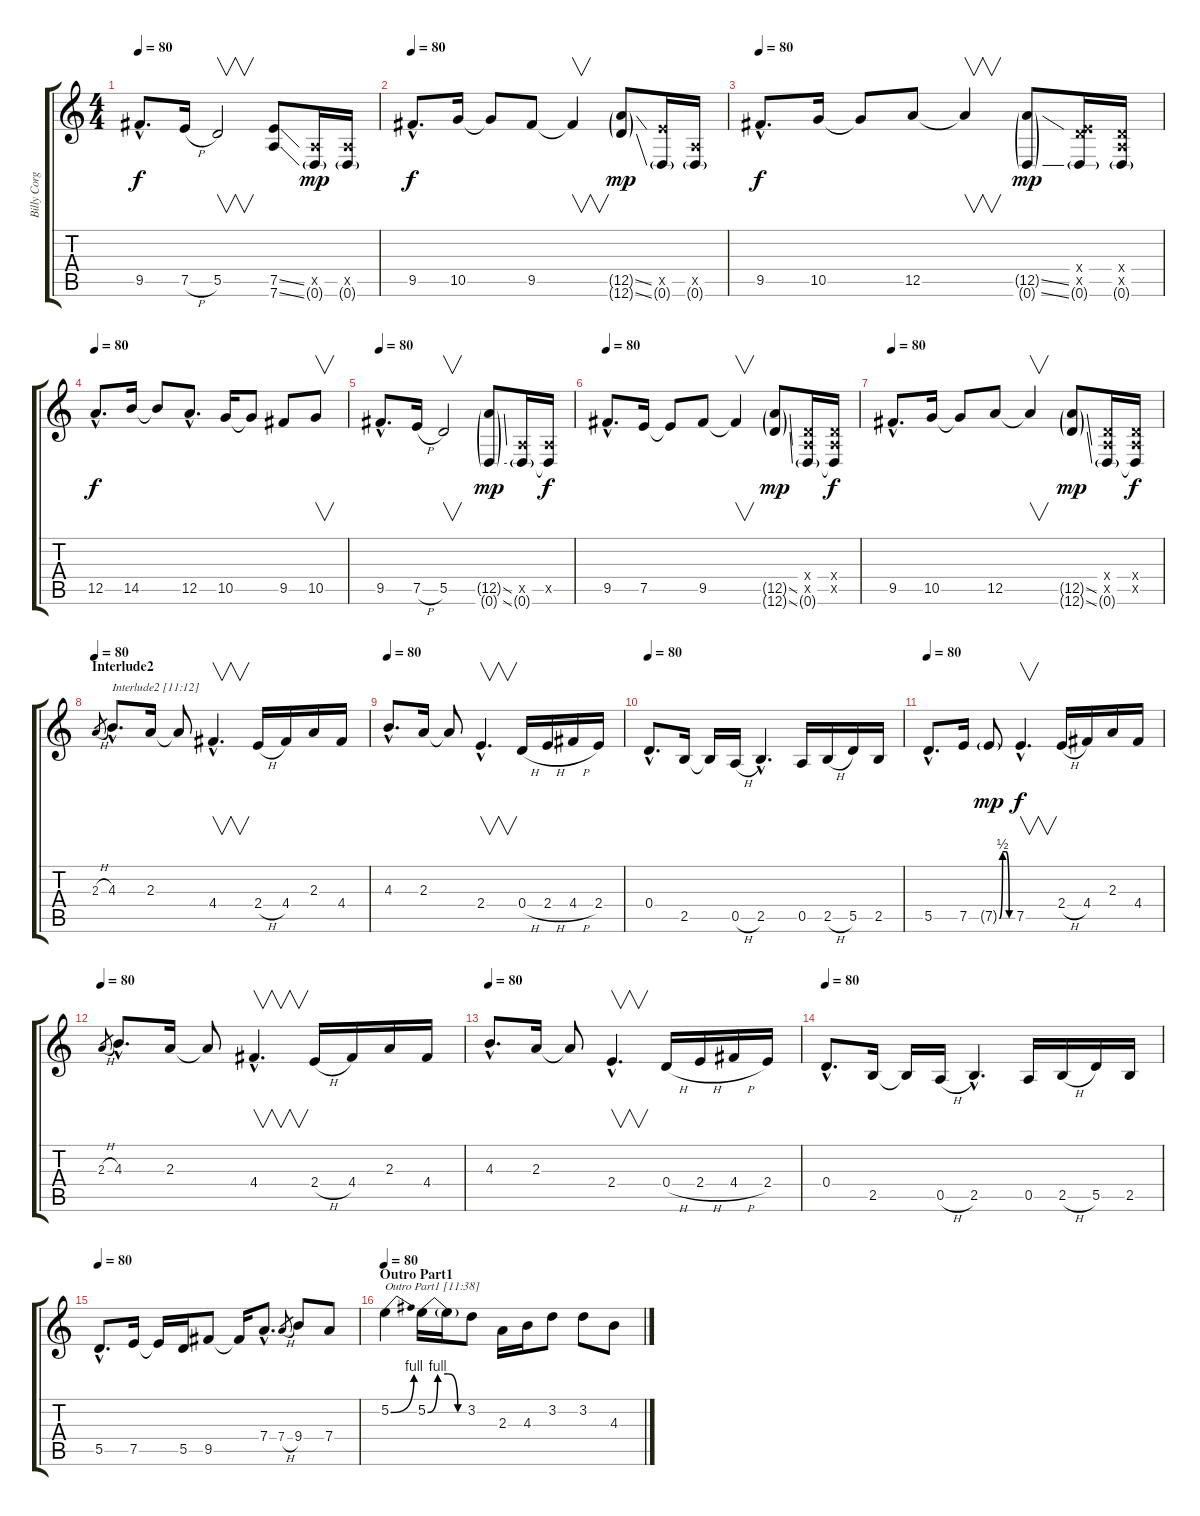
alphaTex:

\track ("Billy Corgan" "Billy Corg") {instrument electricguitarjazz}
\staff {score tabs}
\tuning (E4 B3 G3 D3 A2 D2) {hide}
\ts (4 4)
\tempo 80
\clef g2
\ks c
9.5{hac}.8{d dy f instrument distortionguitar} 7.5{h}.16 5.5.2{v} (7.5{ss} 7.6{ss}).8 (0.5{x} 0.6{g}).16{dy mp} (0.5{x} 0.6{g}).16 |
\tempo 80
9.5{hac}.8{d dy f instrument distortionguitar} 10.5.16 10.5{t}.8 9.5.8 9.5{t}.4{v} (12.5{ss g} 12.6{ss g}).8{dy mp} (7.5{x} 0.6{g}).16 (0.5{x} 0.6{g}).16 |
\tempo 80
9.5{hac}.8{d dy f instrument distortionguitar} 10.5.16 10.5{t}.8 12.5.8 12.5{t}.4{v} (12.5{ss g} 0.6{ss g}).8{dy mp} (0.4{x} 7.5{x} 0.6{g}).16 (0.4{x} 0.5{x} 0.6{g}).16 |
\tempo 80
12.5{hac}.8{d dy f instrument distortionguitar} 14.5.16 14.5{t}.8 12.5{hac}.8{d} 10.5.16 10.5{t}.8 9.5.8 10.5.8{v} |
\tempo 80
9.5{hac}.8{d instrument distortionguitar} 7.5{h}.16 5.5.2{v} (12.5{ss g} 0.6{ss g}).8{dy mp} (0.5{x} 0.6{g}).16 (0.5{x} 0.6{t}).16{dy f} |
\tempo 80
9.5{hac}.8{d instrument distortionguitar} 7.5.16 7.5{t}.8 9.5.8 9.5{t}.4{v} (12.5{ss g} 12.6{ss g}).8{dy mp} (0.4{x} 0.5{x} 0.6{g}).16 (0.4{x} 0.5{x} 0.6{t}).16{dy f} |
\tempo 80
9.5{hac}.8{d instrument distortionguitar} 10.5.16 10.5{t}.8 12.5.8 12.5{t}.4{v} (12.5{ss g} 12.6{ss g}).8{dy mp} (0.4{x} 0.5{x} 0.6{g}).16 (0.4{x} 0.5{x} 0.6{t}).16{dy f} |
\section ("" "Interlude2 ")
\tempo 80
2.3{h}.8{gr} 4.3{hac}.8{d txt "Interlude2 [11:12]" instrument distortionguitar} 2.3.16 2.3{t}.8 4.4{hac}.4{v d} 2.4{h}.16 4.4.16 2.3.16 4.4.16 |
\tempo 80
4.3{hac}.8{d instrument distortionguitar} 2.3.16 2.3{t}.8 2.4{hac}.4{v d} 0.4{h}.16 2.4{h}.16 4.4{h}.16 2.4.16 |
\tempo 80
0.4{hac}.8{d instrument distortionguitar} 2.5.16 2.5{t}.16 0.5{h}.16 2.5{hac}.4{d} 0.5.16 2.5{h}.16 5.5.16 2.5.16 |
\tempo 80
5.5{hac}.8{d instrument distortionguitar} 7.5.16 7.5{be (custom 0 0 15 2 30 2 45 0 60 0) g}.8{dy mp} 7.5{hac}.4{v d dy f} 2.4{h}.16 4.4.16 2.3.16 4.4.16 |
\tempo 80
2.3{h}.8{gr} 4.3{hac}.8{d instrument distortionguitar} 2.3.16 2.3{t}.8 4.4{hac}.4{v d} 2.4{h}.16 4.4.16 2.3.16 4.4.16 |
\tempo 80
4.3{hac}.8{d instrument distortionguitar} 2.3.16 2.3{t}.8 2.4{hac}.4{v d} 0.4{h}.16 2.4{h}.16 4.4{h}.16 2.4.16 |
\tempo 80
0.4{hac}.8{d instrument distortionguitar} 2.5.16 2.5{t}.16 0.5{h}.16 2.5{hac}.4{d} 0.5.16 2.5{h}.16 5.5.16 2.5.16 |
\tempo 80
5.5{hac}.8{d instrument distortionguitar} 7.5.16 7.5{t}.16 5.5.16 9.5.8 9.5{t}.16 7.4{hac}.8{d} 7.4{h}.8{gr} 9.4.8 7.4.8 |
\section ("" "Outro Part1")
\tempo 80
5.2{be (bend 0 0 60 4)}.4{txt "Outro Part1 [11:38]" instrument distortionguitar} 5.2{be (custom 0 0 15 4 30 4 45 0 60 0)}.16 5.2{t}.16 3.2.8 2.3.16 4.3.16 3.2.8 3.2.8 4.3.8
